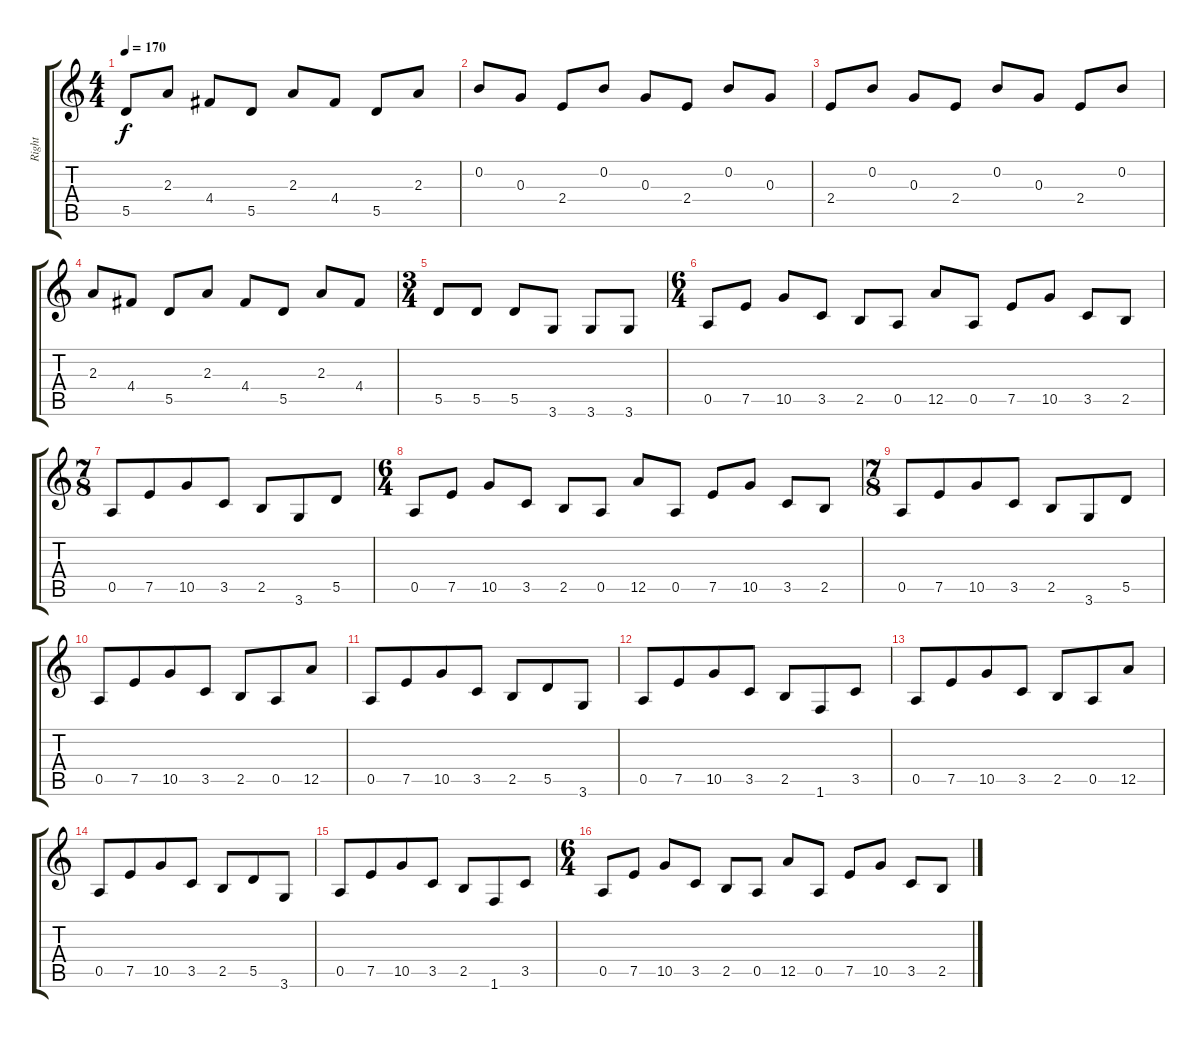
\track ("Right" "Right") {instrument electricguitarjazz}
\staff {score tabs}
\tuning (E4 B3 G3 D3 A2 E2) {hide}
\ts (4 4)
\tempo 170
\clef g2
\ks c
5.5.8{dy f} 2.3.8 4.4.8 5.5.8 2.3.8 4.4.8 5.5.8 2.3.8 |
0.2.8 0.3.8 2.4.8 0.2.8 0.3.8 2.4.8 0.2.8 0.3.8 |
2.4.8 0.2.8 0.3.8 2.4.8 0.2.8 0.3.8 2.4.8 0.2.8 |
2.3.8 4.4.8 5.5.8 2.3.8 4.4.8 5.5.8 2.3.8 4.4.8 |
\ts (3 4)
5.5.8{instrument overdrivenguitar} 5.5.8 5.5.8 3.6.8 3.6.8 3.6.8 |
\ts (6 4)
0.5.8 7.5.8 10.5.8 3.5.8 2.5.8 0.5.8 12.5.8 0.5.8 7.5.8 10.5.8 3.5.8 2.5.8 |
\ts (7 8)
0.5.8 7.5.8 10.5.8 3.5.8 2.5.8 3.6.8 5.5.8 |
\ts (6 4)
0.5.8 7.5.8 10.5.8 3.5.8 2.5.8 0.5.8 12.5.8 0.5.8 7.5.8 10.5.8 3.5.8 2.5.8 |
\ts (7 8)
0.5.8 7.5.8 10.5.8 3.5.8 2.5.8 3.6.8 5.5.8 |
0.5.8 7.5.8 10.5.8 3.5.8 2.5.8 0.5.8 12.5.8 |
0.5.8 7.5.8 10.5.8 3.5.8 2.5.8 5.5.8 3.6.8 |
0.5.8 7.5.8 10.5.8 3.5.8 2.5.8 1.6.8 3.5.8 |
0.5.8 7.5.8 10.5.8 3.5.8 2.5.8 0.5.8 12.5.8 |
0.5.8 7.5.8 10.5.8 3.5.8 2.5.8 5.5.8 3.6.8 |
0.5.8 7.5.8 10.5.8 3.5.8 2.5.8 1.6.8 3.5.8 |
\ts (6 4)
0.5.8 7.5.8 10.5.8 3.5.8 2.5.8 0.5.8 12.5.8 0.5.8 7.5.8 10.5.8 3.5.8 2.5.8
